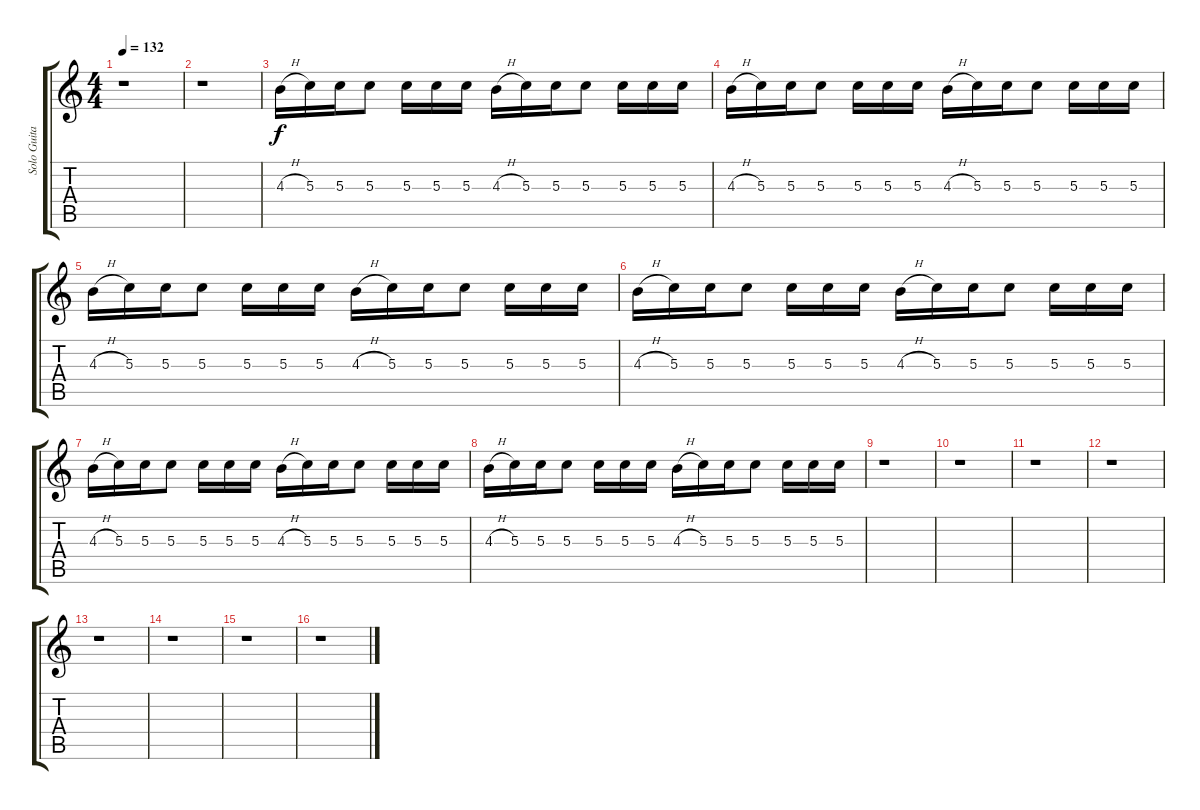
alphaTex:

\track ("Solo Guitar" "Solo Guita") {instrument overdrivenguitar}
\staff {score tabs}
\tuning (E4 B3 G3 D3 A2 E2) {hide}
\ts (4 4)
\tempo 132
\clef g2
\ks c
r.1{dy f instrument overdrivenguitar} |
r.1 |
4.3{h}.16 5.3.16 5.3.16 5.3.8 5.3.16 5.3.16 5.3.16 4.3{h}.16 5.3.16 5.3.16 5.3.8 5.3.16 5.3.16 5.3.16 |
4.3{h}.16 5.3.16 5.3.16 5.3.8 5.3.16 5.3.16 5.3.16 4.3{h}.16 5.3.16 5.3.16 5.3.8 5.3.16 5.3.16 5.3.16 |
4.3{h}.16 5.3.16 5.3.16 5.3.8 5.3.16 5.3.16 5.3.16 4.3{h}.16 5.3.16 5.3.16 5.3.8 5.3.16 5.3.16 5.3.16 |
4.3{h}.16 5.3.16 5.3.16 5.3.8 5.3.16 5.3.16 5.3.16 4.3{h}.16 5.3.16 5.3.16 5.3.8 5.3.16 5.3.16 5.3.16 |
4.3{h}.16 5.3.16 5.3.16 5.3.8 5.3.16 5.3.16 5.3.16 4.3{h}.16 5.3.16 5.3.16 5.3.8 5.3.16 5.3.16 5.3.16 |
4.3{h}.16 5.3.16 5.3.16 5.3.8 5.3.16 5.3.16 5.3.16 4.3{h}.16 5.3.16 5.3.16 5.3.8 5.3.16 5.3.16 5.3.16 |
r.1 |
r.1 |
r.1 |
r.1 |
r.1 |
r.1 |
r.1 |
r.1
